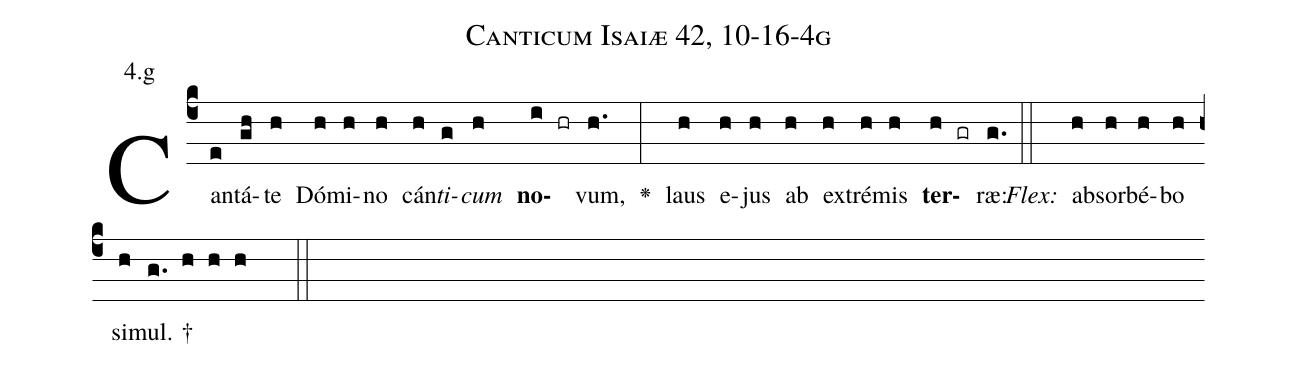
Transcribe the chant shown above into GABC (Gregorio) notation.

name: Canticum Isaiæ 42, 10-16-4g;
annotation: 4.g;
%%
(c4)Can(e)tá(gh)te(h) Dó(h)mi(h)no(h) cán(h)<i>ti</i>(g)<i>cum</i>(h) <b>no</b>(i hr)vum,(h.) <v>\greheightstar</v>(:) laus(h) e(h)jus(h) ab(h) ex(h)tré(h)mis(h) <b>ter</b>(h gr)ræ:(g.) (::)
<i>Flex:</i>()  ab(h)sor(h)bé(h)bo(h) si(h)mul. †(g. h h h  ::)

%E(h) u(h) o(h) u(h) a(h) e.(g.) (::)
